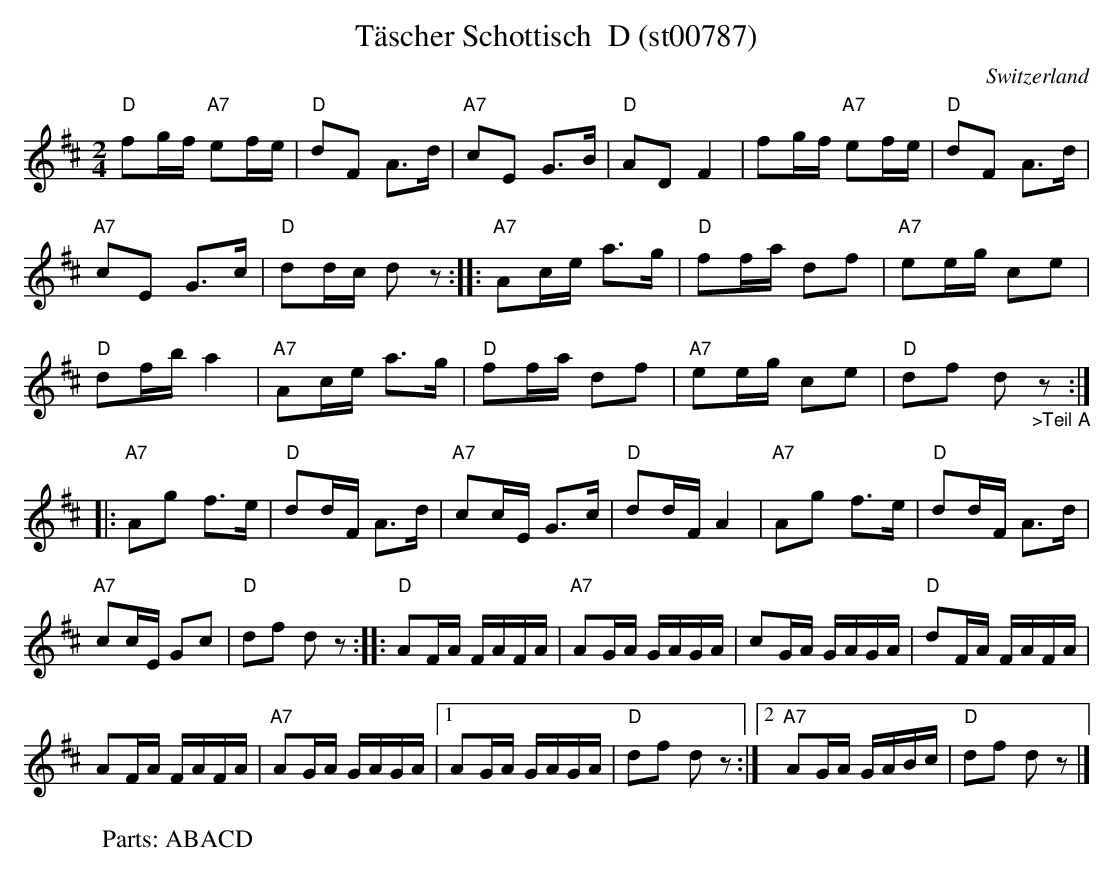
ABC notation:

X:1
T: Täscher Schottisch  D (st00787)
O:Switzerland
M:2/4
L:1/8
K:D major
"D"fg/f/ "A7"ef/e/ | "D"dF A>d | "A7"cE G>B | "D"ADF2 | fg/f/ "A7"ef/e/ | "D"dF A>d |
"A7"cE G>c | "D"dd/c/ dz :: "A7"Ac/e/ a>g | "D"ff/a/ df | "A7"ee/g/  ce |
"D"df/b/a2 | "A7"Ac/e/ a>g | "D"ff/a/ df | "A7"ee/g/ ce | "D"df d"_>Teil A"z :|
|: "A7"Ag f>e | "D"dd/F/ A>d | "A7"cc/E/ G>c | "D"dd/F/A2 | "A7"Ag f>e | "D"dd/F/ A>d |
"A7"cc/E/ Gc | "D"df dz :: [L:1/16] "D"A2FA FAFA | "A7"A2GA GAGA | c2GA GAGA | "D"d2FA FAFA |
A2FA FAFA | "A7"A2GA GAGA |1 A2GA GAGA | "D"d2f2 d2z2 :|2 "A7"A2GA GABc | "D"d2f2 d2z2 |]
W: Parts: ABACD
